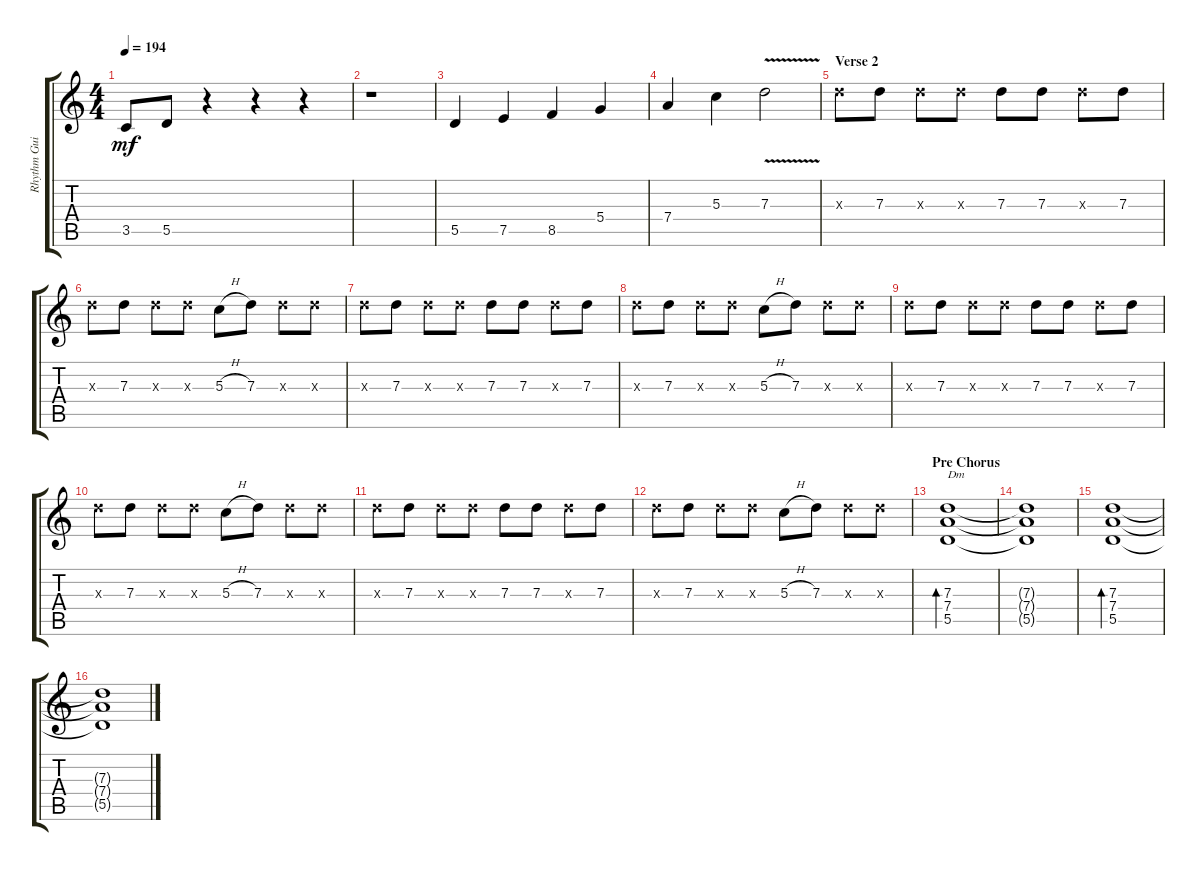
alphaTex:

\track ("Rhythm Guitar" "Rhythm Gui") {instrument overdrivenguitar}
\staff {score tabs}
\tuning (E4 B3 G3 D3 A2 E2) {hide}
\ts (4 4)
\tempo 194
\clef g2
\ks c
3.5.8{dy mf} 5.5.8 r.4 r.4 r.4 |
r.1 |
5.5.4 7.5.4 8.5.4 5.4.4 |
7.4.4 5.3.4 7.3{v}.2 |
\section ("" "Verse 2")
7.3{x}.8 7.3.8 7.3{x}.8 7.3{x}.8 7.3.8 7.3.8 7.3{x}.8 7.3.8 |
7.3{x}.8 7.3.8 7.3{x}.8 7.3{x}.8 5.3{h}.8 7.3.8 7.3{x}.8 7.3{x}.8 |
7.3{x}.8 7.3.8 7.3{x}.8 7.3{x}.8 7.3.8 7.3.8 7.3{x}.8 7.3.8 |
7.3{x}.8 7.3.8 7.3{x}.8 7.3{x}.8 5.3{h}.8 7.3.8 7.3{x}.8 7.3{x}.8 |
7.3{x}.8 7.3.8 7.3{x}.8 7.3{x}.8 7.3.8 7.3.8 7.3{x}.8 7.3.8 |
7.3{x}.8 7.3.8 7.3{x}.8 7.3{x}.8 5.3{h}.8 7.3.8 7.3{x}.8 7.3{x}.8 |
7.3{x}.8 7.3.8 7.3{x}.8 7.3{x}.8 7.3.8 7.3.8 7.3{x}.8 7.3.8 |
7.3{x}.8 7.3.8 7.3{x}.8 7.3{x}.8 5.3{h}.8 7.3.8 7.3{x}.8 7.3{x}.8 |
\section ("" "Pre Chorus")
(7.3 7.4 5.5).1{bd 30 txt "Dm"} |
(7.3{t} 7.4{t} 5.5{t}).1 |
(7.3 7.4 5.5).1{bd 30} |
(7.3{t} 7.4{t} 5.5{t}).1
